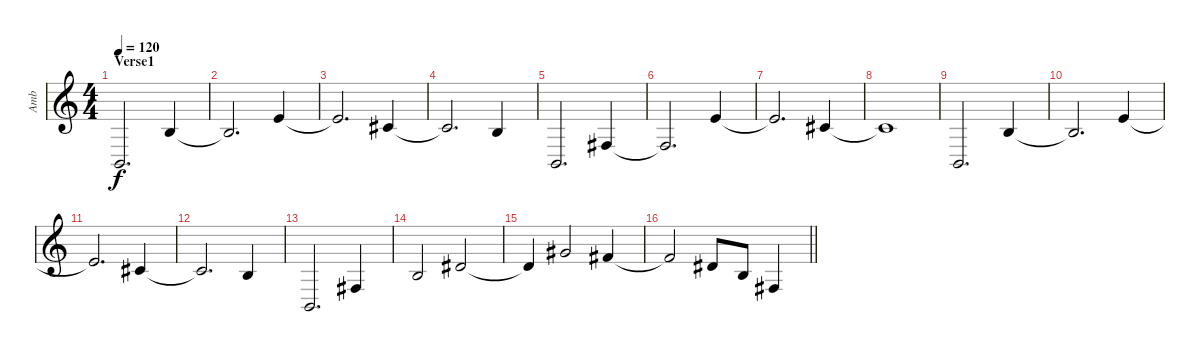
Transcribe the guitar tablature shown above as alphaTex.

\track ("Amb" "Amb") {instrument brightacousticpiano}
\staff {score}
\tuning (Db4 Ab3 E3 B2 Gb2 B1) {hide}
\ts (4 4)
\section ("" "Verse1")
\tempo 120
\clef g2
\ks c
0.4.2{d dy f instrument brightacousticpiano} 7.3.4 |
7.3{t}.2{d} 8.2.4 |
8.2{t}.2{d} 5.2.4 |
5.2{t}.2{d} 7.3.4 |
0.4.2{d} 7.4.4 |
7.4{t}.2{d} 8.2.4 |
8.2{t}.2{d} 5.2.4 |
5.2{t}.1 |
0.4.2{d} 7.3.4 |
7.3{t}.2{d} 8.2.4 |
8.2{t}.2{d} 5.2.4 |
5.2{t}.2{d} 7.3.4 |
0.4.2{d} 7.4.4 |
7.3.2 11.3.2 |
11.3{t}.4 16.3.2 14.3.4 |
\barLineRight lightlight
14.3{t}.2 2.1.8 3.2.8 2.3.4
